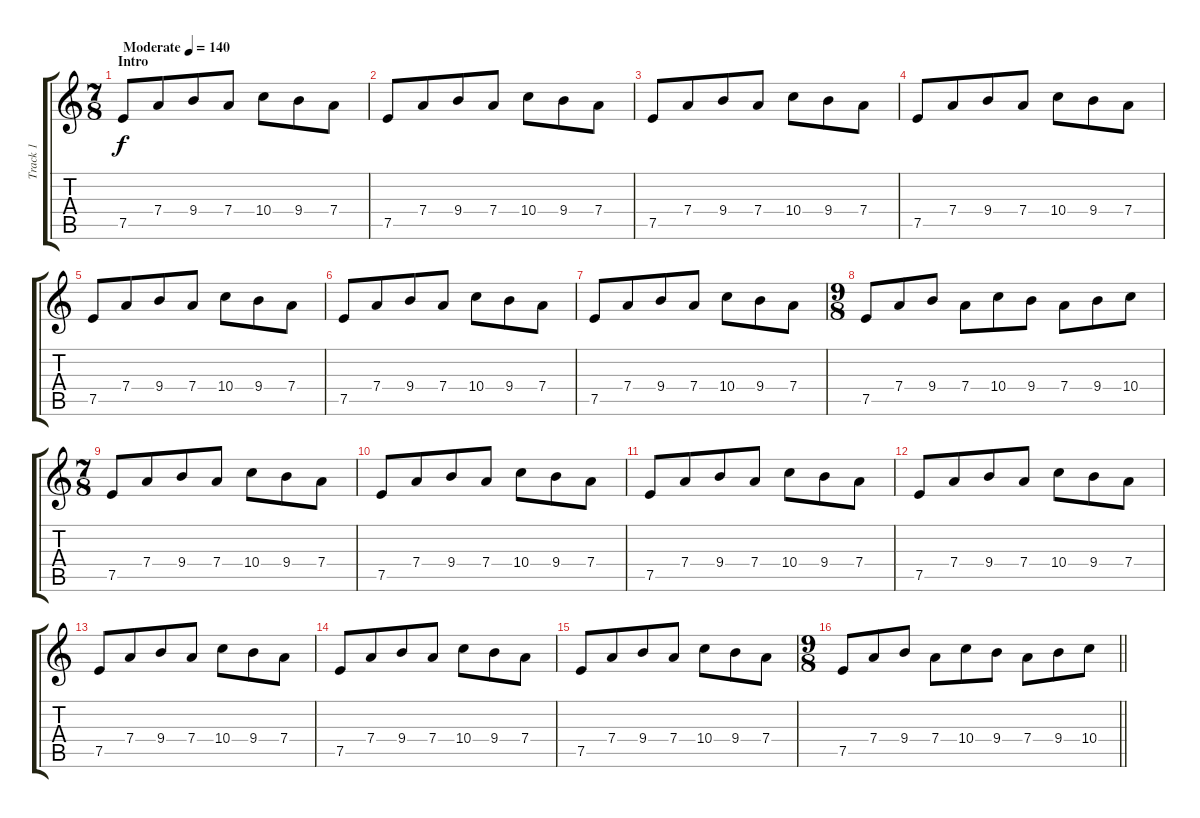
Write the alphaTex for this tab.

\track ("Track 1" "Track 1") {instrument distortionguitar}
\staff {score tabs}
\tuning (E4 B3 G3 D3 A2 E2) {hide}
\ts (7 8)
\section ("" "Intro")
\tempo (140 "Moderate")
\clef g2
\ks c
7.5.8{dy f instrument distortionguitar} 7.4.8 9.4.8 7.4.8 10.4.8 9.4.8 7.4.8 |
7.5.8 7.4.8 9.4.8 7.4.8 10.4.8 9.4.8 7.4.8 |
7.5.8 7.4.8 9.4.8 7.4.8 10.4.8 9.4.8 7.4.8 |
7.5.8 7.4.8 9.4.8 7.4.8 10.4.8 9.4.8 7.4.8 |
7.5.8 7.4.8 9.4.8 7.4.8 10.4.8 9.4.8 7.4.8 |
7.5.8 7.4.8 9.4.8 7.4.8 10.4.8 9.4.8 7.4.8 |
7.5.8 7.4.8 9.4.8 7.4.8 10.4.8 9.4.8 7.4.8 |
\ts (9 8)
7.5.8 7.4.8 9.4.8 7.4.8 10.4.8 9.4.8 7.4.8 9.4.8 10.4.8 |
\ts (7 8)
7.5.8 7.4.8 9.4.8 7.4.8 10.4.8 9.4.8 7.4.8 |
7.5.8 7.4.8 9.4.8 7.4.8 10.4.8 9.4.8 7.4.8 |
7.5.8 7.4.8 9.4.8 7.4.8 10.4.8 9.4.8 7.4.8 |
7.5.8 7.4.8 9.4.8 7.4.8 10.4.8 9.4.8 7.4.8 |
7.5.8 7.4.8 9.4.8 7.4.8 10.4.8 9.4.8 7.4.8 |
7.5.8 7.4.8 9.4.8 7.4.8 10.4.8 9.4.8 7.4.8 |
7.5.8 7.4.8 9.4.8 7.4.8 10.4.8 9.4.8 7.4.8 |
\ts (9 8)
\barLineRight lightlight
7.5.8 7.4.8 9.4.8 7.4.8 10.4.8 9.4.8 7.4.8 9.4.8 10.4.8
